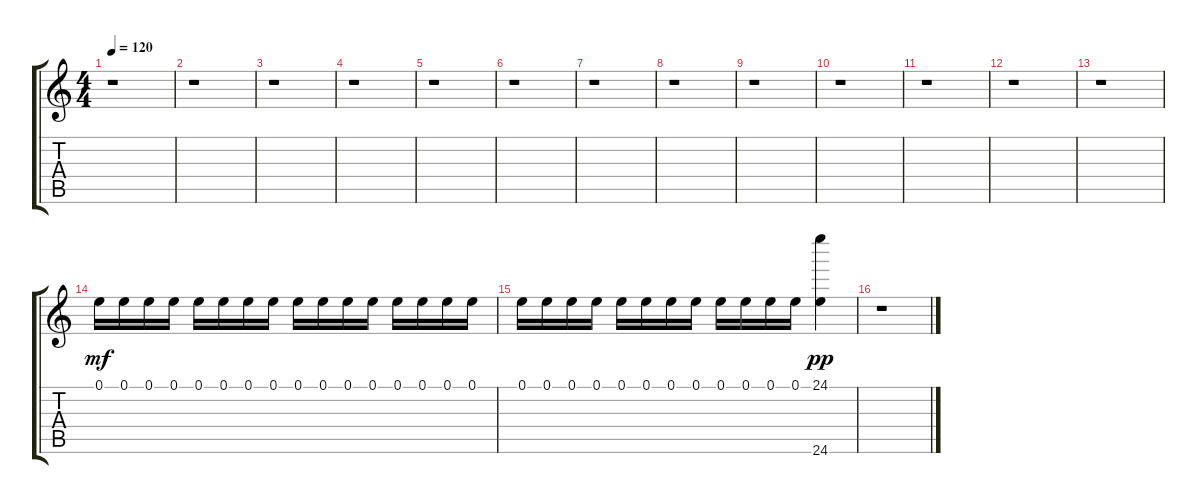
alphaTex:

\track "" {instrument distortionguitar}
\staff {score tabs}
\tuning (E4 B3 G3 D3 A2 E2) {hide}
\ts (4 4)
\tempo 120
\clef g2
\ks c
r.1{dy mf instrument distortionguitar} |
r.1 |
r.1 |
r.1 |
r.1 |
r.1 |
r.1 |
r.1 |
r.1 |
r.1 |
r.1 |
r.1 |
r.1 |
0.1.16 0.1.16 0.1.16 0.1.16 0.1.16 0.1.16 0.1.16 0.1.16 0.1.16 0.1.16 0.1.16 0.1.16 0.1.16 0.1.16 0.1.16 0.1.16 |
0.1.16 0.1.16 0.1.16 0.1.16 0.1.16 0.1.16 0.1.16 0.1.16 0.1.16 0.1.16 0.1.16 0.1.16 (24.1 24.6).4{dy pp} |
r.1
